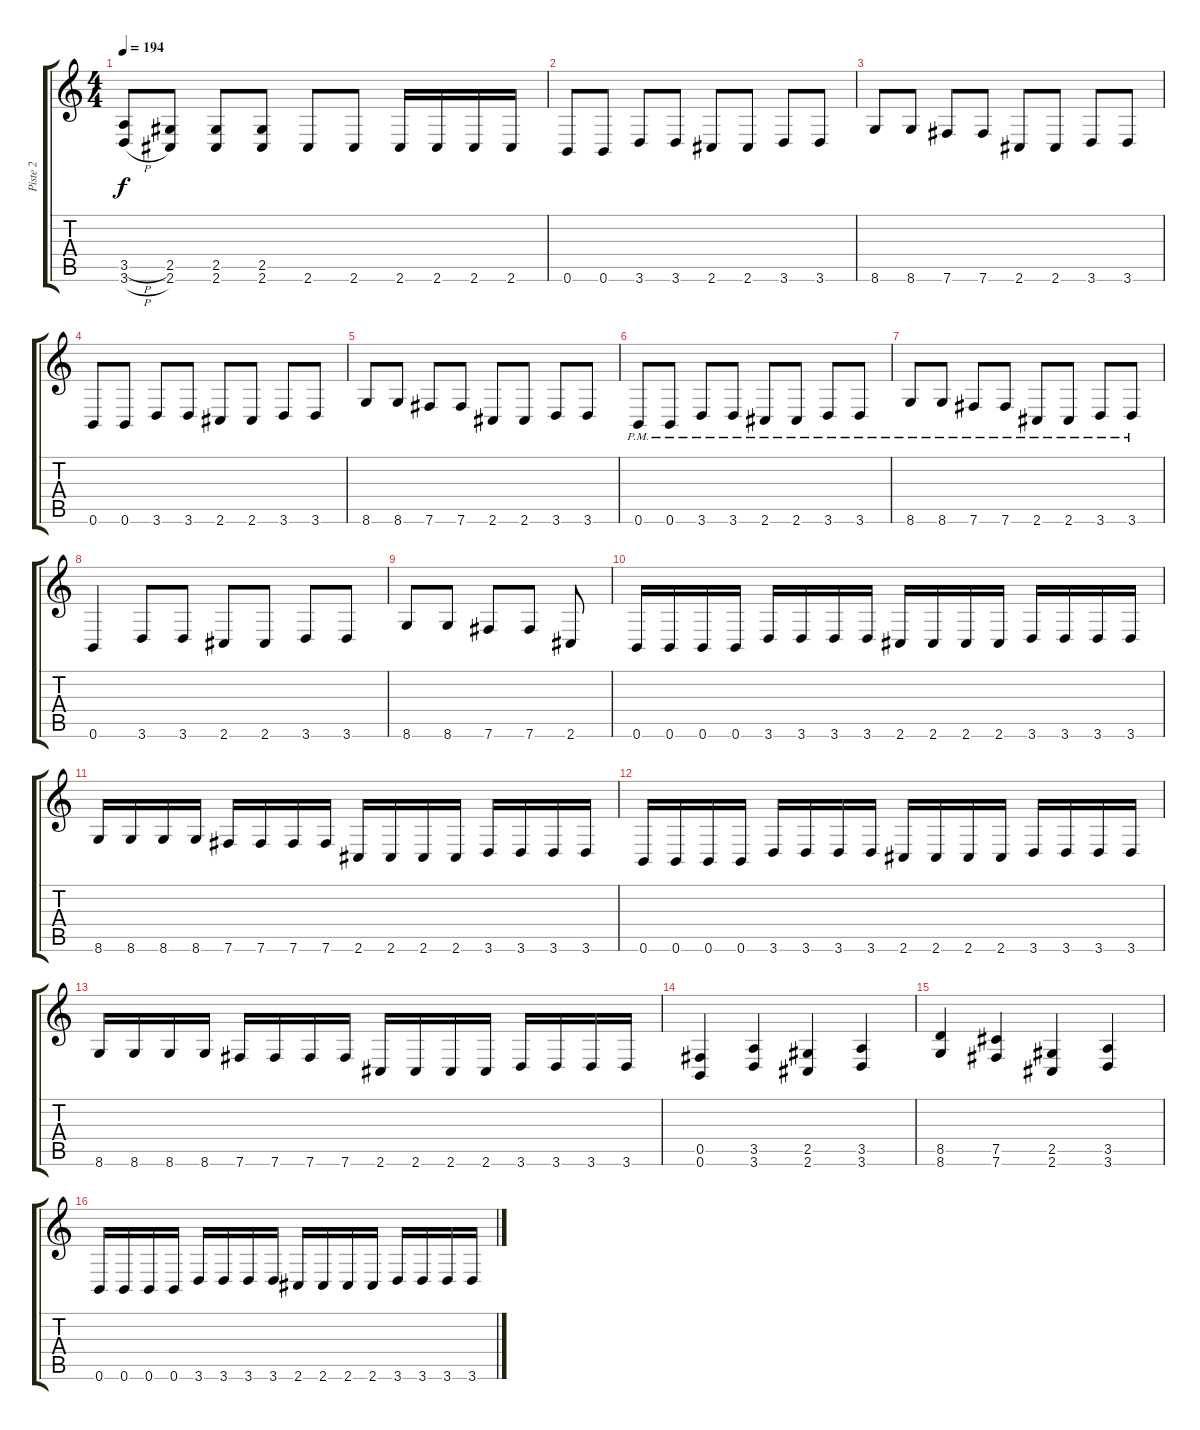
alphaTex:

\track ("Piste 2" "Piste 2") {instrument distortionguitar}
\staff {score tabs}
\tuning (Db4 Ab3 E3 B2 Gb2 B1) {hide}
\ts (4 4)
\tempo 194
\clef g2
\ks c
(3.5{h} 3.6{h}).8{dy f} (2.5 2.6).8 (2.5 2.6).8 (2.5 2.6).8 2.6.8 2.6.8 2.6.16 2.6.16 2.6.16 2.6.16 |
0.6.8 0.6.8 3.6.8 3.6.8 2.6.8 2.6.8 3.6.8 3.6.8 |
8.6.8 8.6.8 7.6.8 7.6.8 2.6.8 2.6.8 3.6.8 3.6.8 |
0.6.8 0.6.8 3.6.8 3.6.8 2.6.8 2.6.8 3.6.8 3.6.8 |
8.6.8 8.6.8 7.6.8 7.6.8 2.6.8 2.6.8 3.6.8 3.6.8 |
0.6{pm}.8 0.6{pm}.8 3.6{pm}.8 3.6{pm}.8 2.6{pm}.8 2.6{pm}.8 3.6{pm}.8 3.6{pm}.8 |
8.6{pm}.8 8.6{pm}.8 7.6{pm}.8 7.6{pm}.8 2.6{pm}.8 2.6{pm}.8 3.6{pm}.8 3.6{pm}.8 |
0.6.4 3.6.8 3.6.8 2.6.8 2.6.8 3.6.8 3.6.8 |
8.6.8 8.6.8 7.6.8 7.6.8 2.6.8 |
0.6.16 0.6.16 0.6.16 0.6.16 3.6.16 3.6.16 3.6.16 3.6.16 2.6.16 2.6.16 2.6.16 2.6.16 3.6.16 3.6.16 3.6.16 3.6.16 |
8.6.16 8.6.16 8.6.16 8.6.16 7.6.16 7.6.16 7.6.16 7.6.16 2.6.16 2.6.16 2.6.16 2.6.16 3.6.16 3.6.16 3.6.16 3.6.16 |
0.6.16 0.6.16 0.6.16 0.6.16 3.6.16 3.6.16 3.6.16 3.6.16 2.6.16 2.6.16 2.6.16 2.6.16 3.6.16 3.6.16 3.6.16 3.6.16 |
8.6.16 8.6.16 8.6.16 8.6.16 7.6.16 7.6.16 7.6.16 7.6.16 2.6.16 2.6.16 2.6.16 2.6.16 3.6.16 3.6.16 3.6.16 3.6.16 |
(0.5 0.6).4 (3.5 3.6).4 (2.5 2.6).4 (3.5 3.6).4 |
(8.5 8.6).4 (7.5 7.6).4 (2.5 2.6).4 (3.5 3.6).4 |
0.6.16 0.6.16 0.6.16 0.6.16 3.6.16 3.6.16 3.6.16 3.6.16 2.6.16 2.6.16 2.6.16 2.6.16 3.6.16 3.6.16 3.6.16 3.6.16
